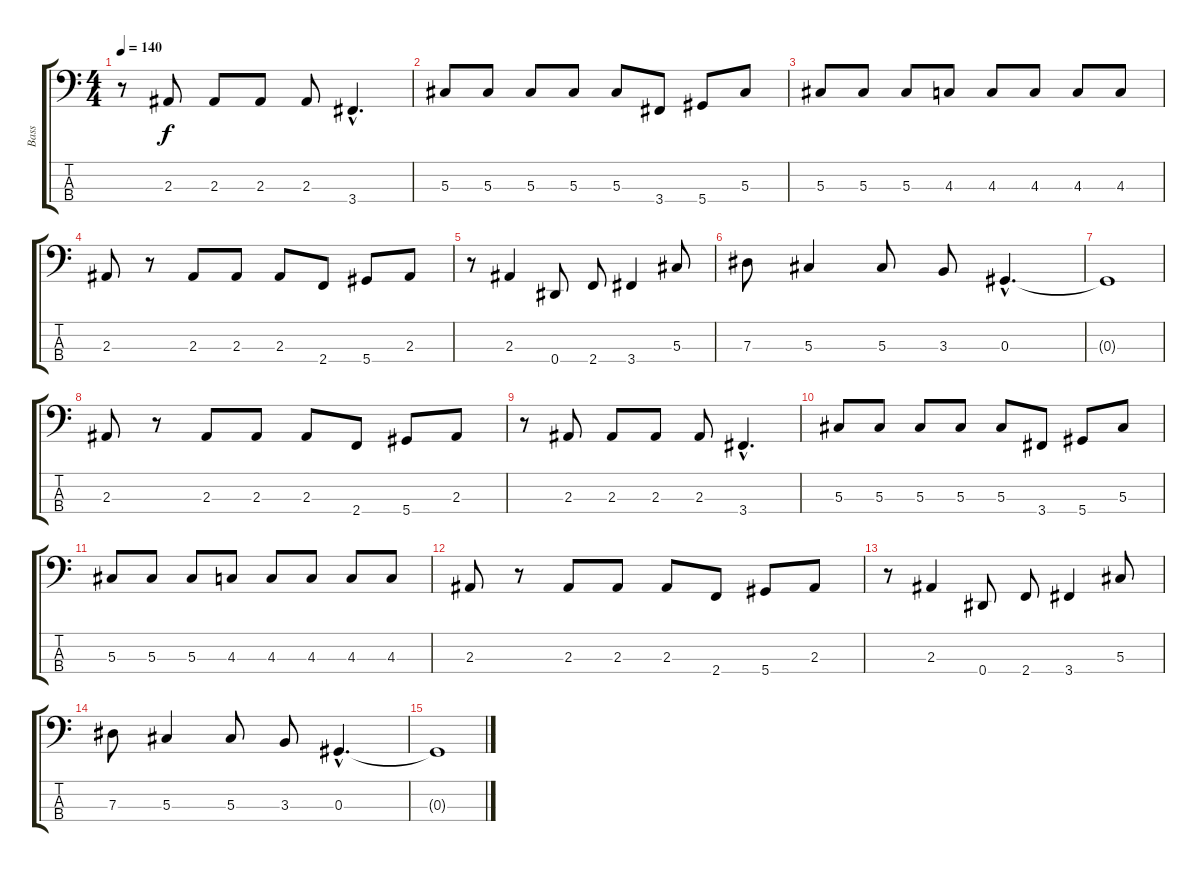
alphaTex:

\track ("Bass" "Bass") {instrument electricbassfinger}
\staff {score tabs}
\tuning (Gb2 Db2 Ab1 Eb1) {hide}
\ts (4 4)
\tempo 140
\clef f4
\ks c
r.8{dy f} 2.3.8 2.3.8 2.3.8 2.3.8 3.4{hac}.4{d} |
5.3.8 5.3.8 5.3.8 5.3.8 5.3.8 3.4.8 5.4.8 5.3.8 |
5.3.8 5.3.8 5.3.8 4.3.8 4.3.8 4.3.8 4.3.8 4.3.8 |
2.3.8 r.8 2.3.8 2.3.8 2.3.8 2.4.8 5.4.8 2.3.8 |
r.8 2.3.4 0.4.8 2.4.8 3.4.4 5.3.8 |
7.3.8 5.3.4 5.3.8 3.3.8 0.3{hac}.4{d} |
0.3{t}.1 |
2.3.8 r.8 2.3.8 2.3.8 2.3.8 2.4.8 5.4.8 2.3.8 |
r.8 2.3.8 2.3.8 2.3.8 2.3.8 3.4{hac}.4{d} |
5.3.8 5.3.8 5.3.8 5.3.8 5.3.8 3.4.8 5.4.8 5.3.8 |
5.3.8 5.3.8 5.3.8 4.3.8 4.3.8 4.3.8 4.3.8 4.3.8 |
2.3.8 r.8 2.3.8 2.3.8 2.3.8 2.4.8 5.4.8 2.3.8 |
r.8 2.3.4 0.4.8 2.4.8 3.4.4 5.3.8 |
7.3.8 5.3.4 5.3.8 3.3.8 0.3{hac}.4{d} |
0.3{t}.1
